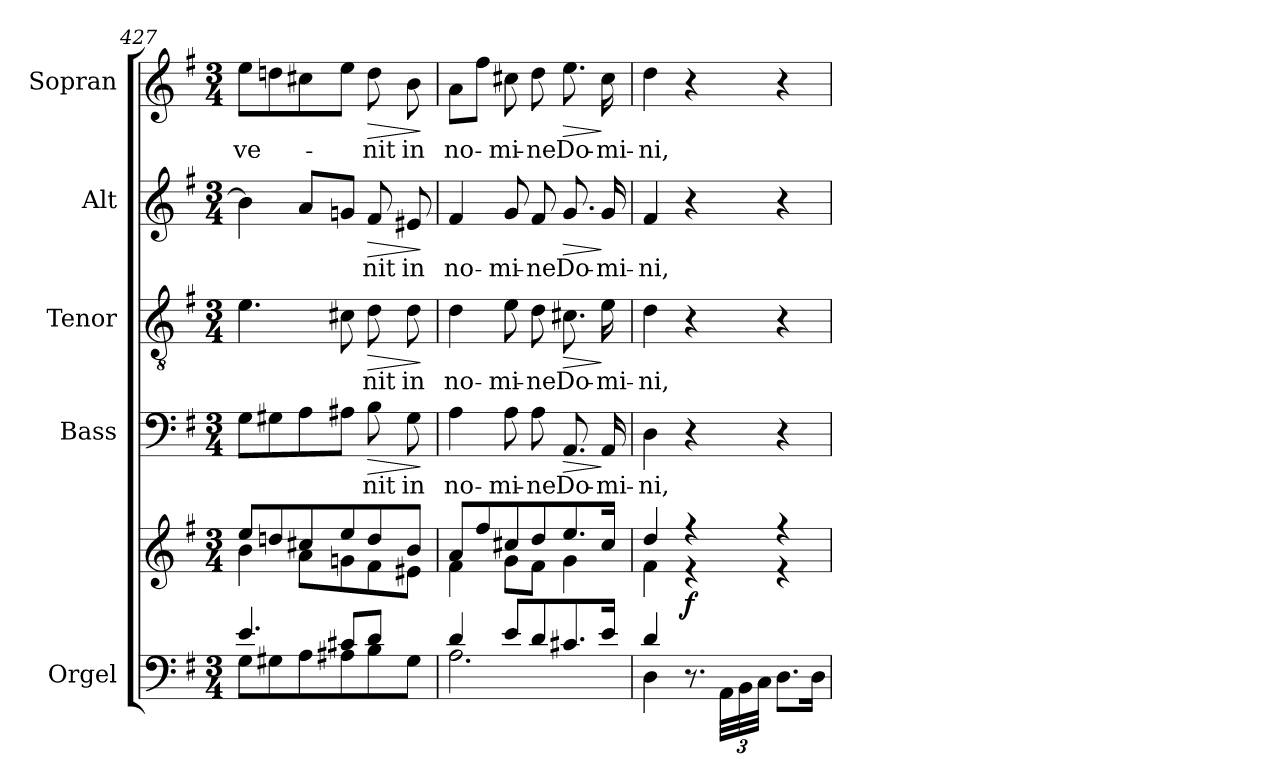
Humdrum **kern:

**kern	**kern	**dynam	**kern	**text	**dynam	**kern	**text	**dynam	**kern	**text	**dynam	**kern	**text	**dynam
*part5	*part5	*part5	*part4	*part4	*part4	*part3	*part3	*part3	*part2	*part2	*part2	*part1	*part1	*part1
*staff6	*staff5	*staff5/6	*staff4	*staff4	*staff4	*staff3	*staff3	*staff3	*staff2	*staff2	*staff2	*staff1	*staff1	*staff1
*I"Orgel	*	*	*I"Bass	*	*	*I"Tenor	*	*	*I"Alt	*	*	*I"Sopran	*	*
*I'Org.	*	*	*I'B.	*	*	*I'T.	*	*	*I'A.	*	*	*I'S.	*	*
*clefF4	*clefG2	*	*clefF4	*	*	*clefGv2	*	*	*clefG2	*	*	*clefG2	*	*
*k[f#]	*k[f#]	*	*k[f#]	*	*	*k[f#]	*	*	*k[f#]	*	*	*k[f#]	*	*
*G:	*G:	*	*G:	*	*	*G:	*	*	*G:	*	*	*G:	*	*
*M3/4	*M3/4	*	*M3/4	*	*	*M3/4	*	*	*M3/4	*	*	*M3/4	*	*
=427	=427	=427	=427	=427	=427	=427	=427	=427	=427	=427	=427	=427	=427	=427
*^	*^	*	*	*	*	*	*	*	*	*	*	*	*	*
!	!	!	!	!	!	!	!	!	!	!	!	!	!	!	!LO:LY:b	!
4.e/	8G\L	8ee/L	4b\	.	8G\L	.	.	4.e\	.	.	4b\]	.	.	8ee\L	ve-	.
.	8G#X\	8ddn/	.	.	8G#X\	.	.	.	.	.	.	.	.	8ddn\	.	.
.	8A\	8cc#X/	8a\L	.	8A\	.	.	.	.	.	8a/L	.	.	8cc#X\	.	.
8c#X/L	8A#X\	8ee/	8gn\	.	8A#X\J	.	.	8c#X\	.	.	8gn/J	.	.	8ee\J	.	.
!	!	!	!	!	!	!LO:LY:b	!LO:HP:b	!	!LO:LY:b	!LO:HP:b	!	!LO:LY:b	!LO:HP:b	!	!LO:LY:b	!LO:HP:b
8d/J	8B\	8dd/	8f#\	.	8B\	-nit	>	8d\	-nit	>	8f#/	-nit	>	8dd\	-nit	>
!	!	!	!	!	!	!LO:LY:b	!	!	!LO:LY:b	!	!	!LO:LY:b	!	!	!LO:LY:b	!
8ryy	8G#\J	8b/J	8e#X\J	.	8G#\	in	.	8d\	in	.	8e#X/	in	.	8b\	in	.
*v	*v	*	*	*	*	*	*	*	*	*	*	*	*	*	*	*
*	*v	*v	*	*	*	*	*	*	*	*	*	*	*	*	*
.	.	.	.	.	]	.	.	]	.	.	]	.	.	]
!!LO:LB:g=z
=428	=428	=428	=428	=428	=428	=428	=428	=428	=428	=428	=428	=428	=428	=428
*^	*^	*	*	*	*	*	*	*	*	*	*	*	*	*
!	!	!	!	!	!	!LO:LY:b	!	!	!LO:LY:b	!	!	!LO:LY:b	!	!	!LO:LY:b	!
4d/	2.A\	8a/L	4f#\	.	4A\	no-	.	4d\	no-	.	4f#/	no-	.	8a\L	no-	.
.	.	8ff#/	.	.	.	.	.	.	.	.	.	.	.	8ff#\J	.	.
!	!	!	!	!	!	!LO:LY:b	!	!	!LO:LY:b	!	!	!LO:LY:b	!	!	!LO:LY:b	!
8e/L	.	8cc#X/	8g\L	.	8A\	-mi-	.	8e\	-mi-	.	8g/	-mi-	.	8cc#X\	-mi-	.
!	!	!	!	!	!	!LO:LY:b	!	!	!LO:LY:b	!	!	!LO:LY:b	!	!	!LO:LY:b	!
8d/	.	8dd/	8f#\J	.	8A\	-ne	.	8d\	-ne	.	8f#/	-ne	.	8dd\	-ne	.
!	!	!	!	!	!	!LO:LY:b	!LO:HP:b	!	!LO:LY:b	!LO:HP:b	!	!LO:LY:b	!LO:HP:b	!	!LO:LY:b	!LO:HP:b
8.c#X/	.	8.ee/	4g\	.	8.AA/	Do-	>	8.c#X\	Do-	>	8.g/	Do-	>	8.ee\	Do-	>
!	!	!	!	!	!	!LO:LY:b	!	!	!LO:LY:b	!	!	!LO:LY:b	!	!	!LO:LY:b	!
16e/Jk	.	16cc#/Jk	.	.	16AA/	-mi-	]	16e\	-mi-	]	16g/	-mi-	]	16cc#\	-mi-	]
=429	=429	=429	=429	=429	=429	=429	=429	=429	=429	=429	=429	=429	=429	=429	=429	=429
!	!	!	!	!	!	!LO:LY:b	!	!	!LO:LY:b	!	!	!LO:LY:b	!	!	!LO:LY:b	!
4d/	4D\	4dd/	4f#\	.	4D\	-ni,	.	4d\	-ni,	.	4f#/	-ni,	.	4dd\	-ni,	.
!	!	!	!	!LO:DY:b	!	!	!	!	!	!	!	!	!	!	!	!
2ryy	8.r	4r	4r	f	4r	.	.	4r	.	.	4r	.	.	4r	.	.
.	48AA\LLL	.	.	.	.	.	.	.	.	.	.	.	.	.	.	.
.	48BB\	.	.	.	.	.	.	.	.	.	.	.	.	.	.	.
.	48C\JJJ	.	.	.	.	.	.	.	.	.	.	.	.	.	.	.
.	8.D\L	4r	4r	.	4r	.	.	4r	.	.	4r	.	.	4r	.	.
.	16D\Jk	.	.	.	.	.	.	.	.	.	.	.	.	.	.	.
*v	*v	*	*	*	*	*	*	*	*	*	*	*	*	*	*	*
*	*v	*v	*	*	*	*	*	*	*	*	*	*	*	*	*
=	=	=	=	=	=	=	=	=	=	=	=	=	=	=
*-	*-	*-	*-	*-	*-	*-	*-	*-	*-	*-	*-	*-	*-	*-
